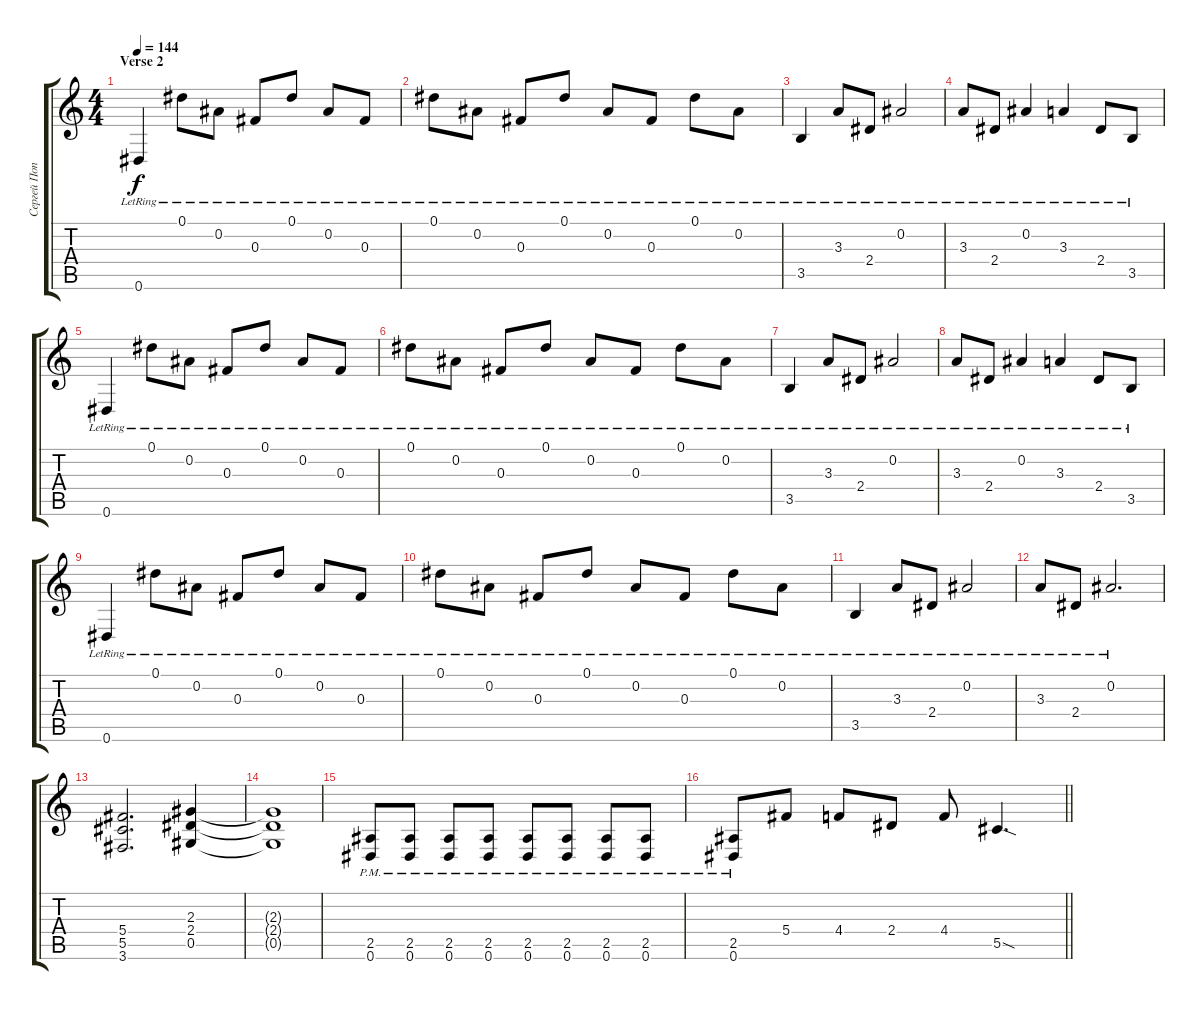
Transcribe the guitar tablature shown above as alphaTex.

\track ("Сергей Попов" "Сергей Поп") {instrument electricguitarclean}
\staff {score tabs}
\tuning (Eb4 Bb3 Gb3 Db3 Ab2 Eb2) {hide}
\ts (4 4)
\section ("" "Verse 2")
\tempo 144
\clef g2
\ks c
0.6{lr}.4{dy f} 0.1{lr}.8 0.2{lr}.8 0.3{lr}.8 0.1{lr}.8 0.2{lr}.8 0.3{lr}.8 |
0.1{lr}.8 0.2{lr}.8 0.3{lr}.8 0.1{lr}.8 0.2{lr}.8 0.3{lr}.8 0.1{lr}.8 0.2{lr}.8 |
3.5{lr}.4 3.3{lr}.8 2.4{lr}.8 0.2{lr}.2 |
3.3{lr}.8 2.4{lr}.8 0.2{lr}.4 3.3{lr}.4 2.4{lr}.8 3.5{lr}.8 |
0.6{lr}.4 0.1{lr}.8 0.2{lr}.8 0.3{lr}.8 0.1{lr}.8 0.2{lr}.8 0.3{lr}.8 |
0.1{lr}.8 0.2{lr}.8 0.3{lr}.8 0.1{lr}.8 0.2{lr}.8 0.3{lr}.8 0.1{lr}.8 0.2{lr}.8 |
3.5{lr}.4 3.3{lr}.8 2.4{lr}.8 0.2{lr}.2 |
3.3{lr}.8 2.4{lr}.8 0.2{lr}.4 3.3{lr}.4 2.4{lr}.8 3.5{lr}.8 |
0.6{lr}.4 0.1{lr}.8 0.2{lr}.8 0.3{lr}.8 0.1{lr}.8 0.2{lr}.8 0.3{lr}.8 |
0.1{lr}.8 0.2{lr}.8 0.3{lr}.8 0.1{lr}.8 0.2{lr}.8 0.3{lr}.8 0.1{lr}.8 0.2{lr}.8 |
3.5{lr}.4 3.3{lr}.8 2.4{lr}.8 0.2{lr}.2 |
3.3{lr}.8 2.4{lr}.8 0.2{lr}.2{d} |
(5.4 5.5 3.6).2{d instrument distortionguitar} (2.3 2.4 0.5).4 |
(2.3{t} 2.4{t} 0.5{t}).1 |
(2.5{pm} 0.6{pm}).8 (2.5{pm} 0.6{pm}).8 (2.5{pm} 0.6{pm}).8 (2.5{pm} 0.6{pm}).8 (2.5{pm} 0.6{pm}).8 (2.5{pm} 0.6{pm}).8 (2.5{pm} 0.6{pm}).8 (2.5{pm} 0.6{pm}).8 |
\barLineRight lightlight
(2.5{pm} 0.6{pm}).8 5.4.8 4.4.8 2.4.8 4.4.8 5.5{sod}.4{d}
